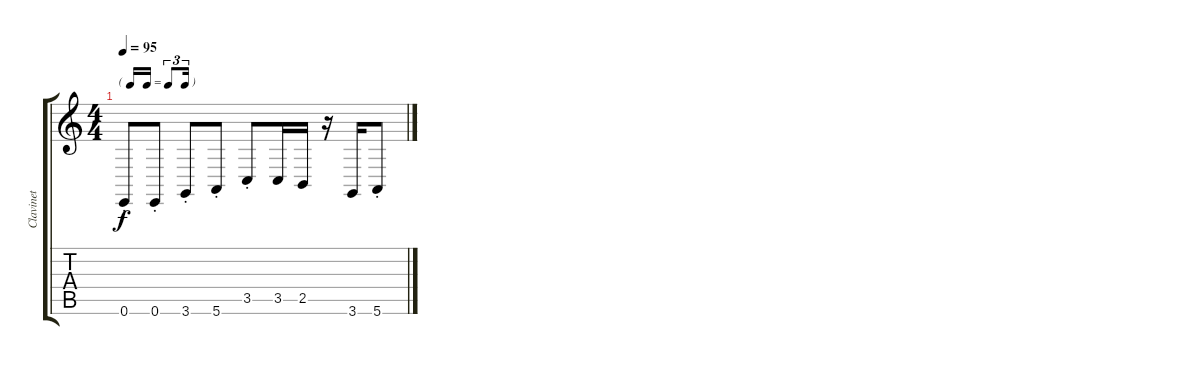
\track ("Clavinet" "Clavinet") {instrument harpsichord}
\staff {score tabs}
\tuning (E4 B3 G3 D3 A2 E2) {hide}
\ts (4 4)
\tf triplet16th
\tempo 95
\clef g2
\ks c
0.6{st}.8{dy f} 0.6{st}.8 3.6{st}.8 5.6{st}.8 3.5{st}.8 3.5.16 2.5.16 r.16 3.6.16 5.6{st}.8
